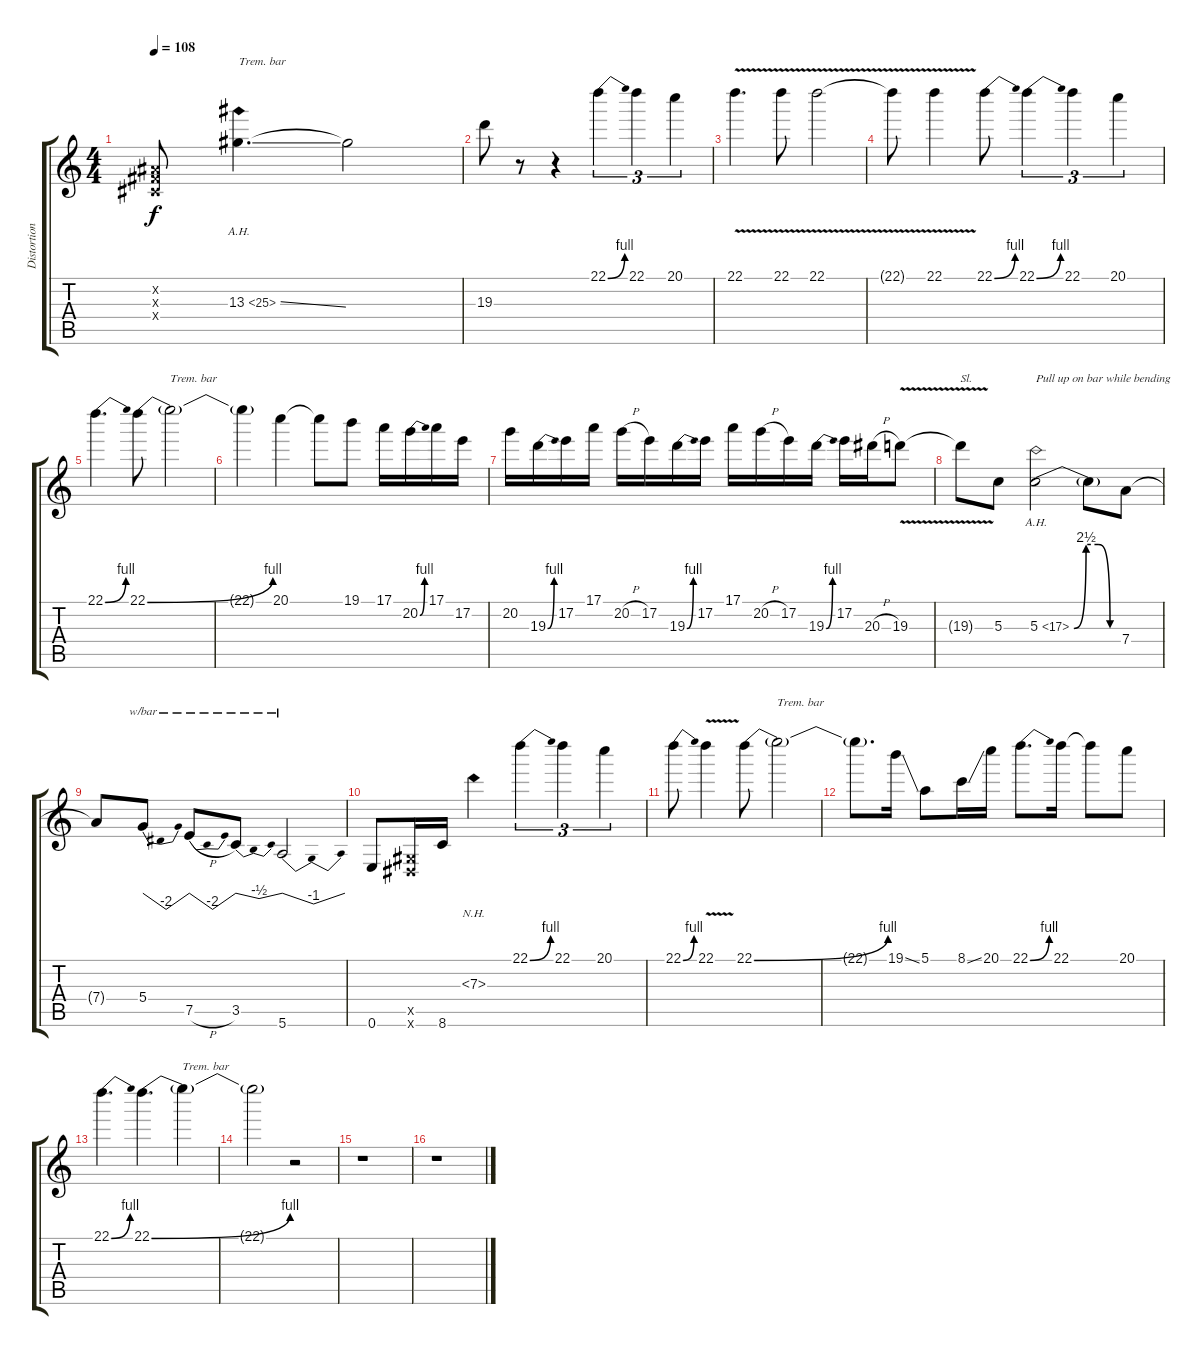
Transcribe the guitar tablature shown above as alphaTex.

\track ("Distortion Guitar" "Distortion") {instrument distortionguitar}
\staff {score tabs}
\tuning (E4 B3 G3 D3 A2 E2) {hide}
\ts (4 4)
\tempo 108
\clef g2
\ks c
(-1.2{x} -1.3{x} -1.4{x}).8{dy f} 13.3{ah 12 ss}.4{d txt "Trem. bar"} 13.3{t}.2 |
19.3.8 r.8 r.4 22.1{be (bend 0 0 60 4)}.4{tu (3 2)} 22.1.4{tu (3 2)} 20.1.4{tu (3 2)} |
22.1{v}.4{d} 22.1{v}.8 22.1{v}.2 |
22.1{t}.8 22.1{v}.4 22.1{be (bend 0 0 60 4)}.8 22.1{be (bend 0 0 60 4)}.4{tu (3 2)} 22.1.4{tu (3 2)} 20.1.4{tu (3 2)} |
22.1{be (bend 0 0 60 4)}.4{d} 22.1{be (bend 0 0 60 4)}.8 22.1{t}.2{txt "Trem. bar"} |
22.1{t}.4 20.1.4 20.1{t}.8 19.1.8 17.1.16 20.2{be (bend 0 0 60 4)}.16 17.1.16 17.2.16 |
20.2.16 19.3{be (bend 0 0 60 4)}.16 17.2.16 17.1.16 20.2{h}.16 17.2.16 19.3{be (bend 0 0 60 4)}.16 17.2.16 17.1.16 20.2{h}.16 17.2.16 19.3{be (bend 0 0 60 4)}.16 17.2.16 20.3{h}.16 19.3{v}.8 |
19.3{t}.8{txt "Sl."} 5.3.8 5.3{be (custom 0 0 15 10 30 10 45 0 60 0) ah 12}.2{txt "Pull up on bar while bending"} 5.3{t}.8 7.4.8 |
7.4{t}.8 5.4.8{tbe (dip default 0 0 30 -8 60 0)} 7.5{h}.8{tbe (dip default 0 0 30 -8 60 0)} 3.5.8{tbe (dip default 0 0 30 -2 60 0)} 5.6.2{tbe (dip default 0 0 30 -4 60 0)} |
0.6.8 (-1.5{x} -1.6{x}).16 8.6.16 7.3{nh}.4 22.1{be (bend 0 0 60 4)}.4{tu (3 2)} 22.1.4{tu (3 2)} 20.1.4{tu (3 2)} |
22.1{be (bend 0 0 60 4)}.8 22.1{v}.4 22.1{be (bend 0 0 60 4)}.8 22.1{t}.2{txt "Trem. bar"} |
22.1{t}.8{d} 19.1{ss}.16 5.1.8 8.1{ss}.16 20.1.16 22.1{be (bend 0 0 60 4)}.8{d} 22.1.16 22.1{t}.8 20.1.8 |
22.1{be (bend 0 0 60 4)}.4{d} 22.1{be (bend 0 0 60 4)}.4{d} 22.1{t}.4{txt "Trem. bar"} |
22.1{t}.2 r.2 |
r.1 |
r.1
